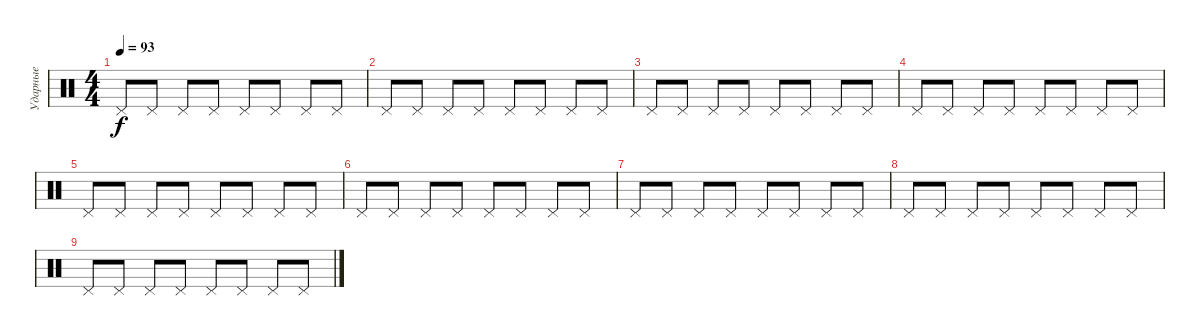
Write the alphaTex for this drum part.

\track ("Ударные" "Ударные") {instrument percussion}
\staff {score}
\articulation defaults
\ts (4 4)
\tempo 93
\clef neutral
\ks c "Pedal Hi-Hat (hit)".8{dy f} "Pedal Hi-Hat (hit)".8 "Pedal Hi-Hat (hit)".8 "Pedal Hi-Hat (hit)".8 "Pedal Hi-Hat (hit)".8 "Pedal Hi-Hat (hit)".8 "Pedal Hi-Hat (hit)".8 "Pedal Hi-Hat (hit)".8
|
"Pedal Hi-Hat (hit)".8 "Pedal Hi-Hat (hit)".8 "Pedal Hi-Hat (hit)".8 "Pedal Hi-Hat (hit)".8 "Pedal Hi-Hat (hit)".8 "Pedal Hi-Hat (hit)".8 "Pedal Hi-Hat (hit)".8 "Pedal Hi-Hat (hit)".8 |
"Pedal Hi-Hat (hit)".8 "Pedal Hi-Hat (hit)".8 "Pedal Hi-Hat (hit)".8 "Pedal Hi-Hat (hit)".8 "Pedal Hi-Hat (hit)".8 "Pedal Hi-Hat (hit)".8 "Pedal Hi-Hat (hit)".8 "Pedal Hi-Hat (hit)".8 |
"Pedal Hi-Hat (hit)".8 "Pedal Hi-Hat (hit)".8 "Pedal Hi-Hat (hit)".8 "Pedal Hi-Hat (hit)".8 "Pedal Hi-Hat (hit)".8 "Pedal Hi-Hat (hit)".8 "Pedal Hi-Hat (hit)".8 "Pedal Hi-Hat (hit)".8 |
"Pedal Hi-Hat (hit)".8 "Pedal Hi-Hat (hit)".8 "Pedal Hi-Hat (hit)".8 "Pedal Hi-Hat (hit)".8 "Pedal Hi-Hat (hit)".8 "Pedal Hi-Hat (hit)".8 "Pedal Hi-Hat (hit)".8 "Pedal Hi-Hat (hit)".8 |
"Pedal Hi-Hat (hit)".8 "Pedal Hi-Hat (hit)".8 "Pedal Hi-Hat (hit)".8 "Pedal Hi-Hat (hit)".8 "Pedal Hi-Hat (hit)".8 "Pedal Hi-Hat (hit)".8 "Pedal Hi-Hat (hit)".8 "Pedal Hi-Hat (hit)".8 |
"Pedal Hi-Hat (hit)".8 "Pedal Hi-Hat (hit)".8 "Pedal Hi-Hat (hit)".8 "Pedal Hi-Hat (hit)".8 "Pedal Hi-Hat (hit)".8 "Pedal Hi-Hat (hit)".8 "Pedal Hi-Hat (hit)".8 "Pedal Hi-Hat (hit)".8 |
"Pedal Hi-Hat (hit)".8 "Pedal Hi-Hat (hit)".8 "Pedal Hi-Hat (hit)".8 "Pedal Hi-Hat (hit)".8 "Pedal Hi-Hat (hit)".8 "Pedal Hi-Hat (hit)".8 "Pedal Hi-Hat (hit)".8 "Pedal Hi-Hat (hit)".8 |
"Pedal Hi-Hat (hit)".8 "Pedal Hi-Hat (hit)".8 "Pedal Hi-Hat (hit)".8 "Pedal Hi-Hat (hit)".8 "Pedal Hi-Hat (hit)".8 "Pedal Hi-Hat (hit)".8 "Pedal Hi-Hat (hit)".8 "Pedal Hi-Hat (hit)".8
